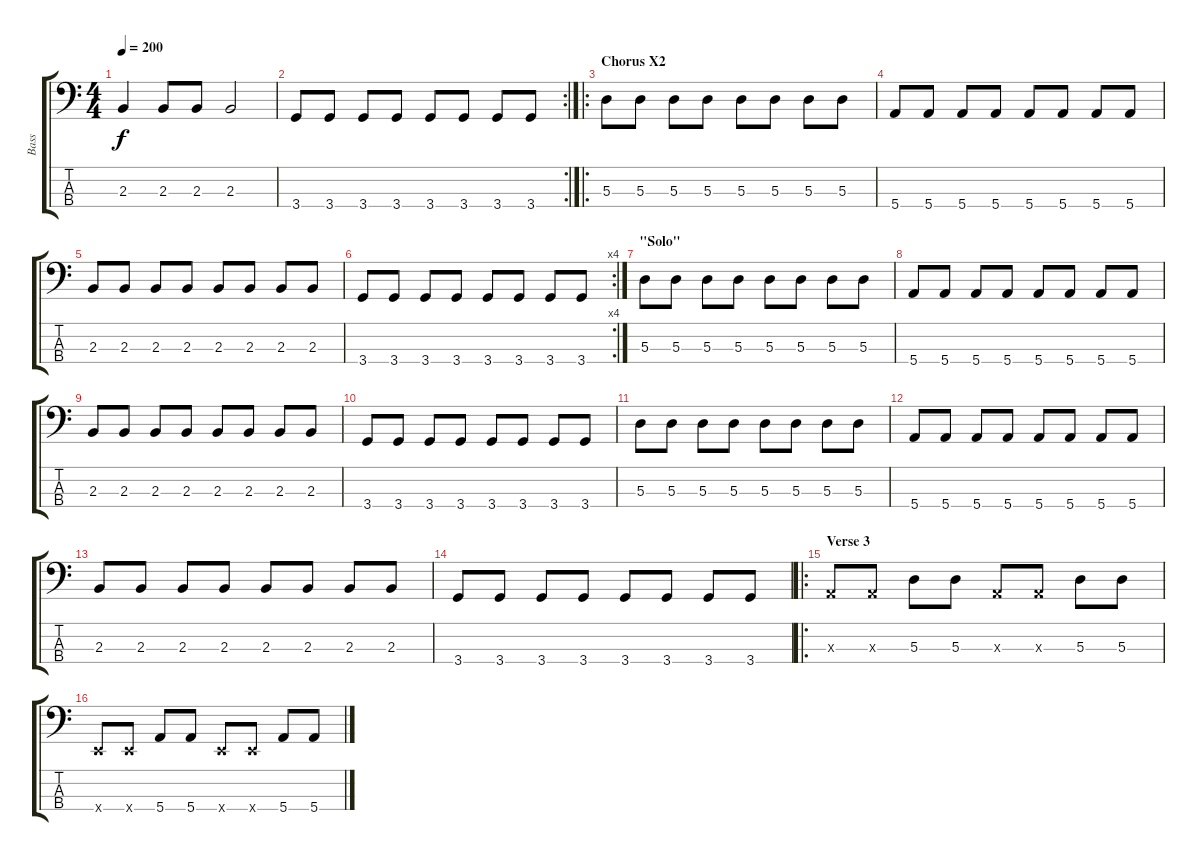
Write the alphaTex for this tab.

\track ("Bass" "Bass") {instrument electricbasspick}
\staff {score tabs}
\tuning (G2 D2 A1 E1) {hide}
\ts (4 4)
\tempo 200
\clef f4
\ks c
2.3.4{dy f} 2.3.8 2.3.8 2.3.2 |
\rc 2
3.4.8 3.4.8 3.4.8 3.4.8 3.4.8 3.4.8 3.4.8 3.4.8 |
\ro
\section ("" "Chorus X2")
5.3.8 5.3.8 5.3.8 5.3.8 5.3.8 5.3.8 5.3.8 5.3.8 |
5.4.8 5.4.8 5.4.8 5.4.8 5.4.8 5.4.8 5.4.8 5.4.8 |
2.3.8 2.3.8 2.3.8 2.3.8 2.3.8 2.3.8 2.3.8 2.3.8 |
\rc 4
3.4.8 3.4.8 3.4.8 3.4.8 3.4.8 3.4.8 3.4.8 3.4.8 |
\section ("" "\"Solo\"")
5.3.8 5.3.8 5.3.8 5.3.8 5.3.8 5.3.8 5.3.8 5.3.8 |
5.4.8 5.4.8 5.4.8 5.4.8 5.4.8 5.4.8 5.4.8 5.4.8 |
2.3.8 2.3.8 2.3.8 2.3.8 2.3.8 2.3.8 2.3.8 2.3.8 |
3.4.8 3.4.8 3.4.8 3.4.8 3.4.8 3.4.8 3.4.8 3.4.8 |
5.3.8 5.3.8 5.3.8 5.3.8 5.3.8 5.3.8 5.3.8 5.3.8 |
5.4.8 5.4.8 5.4.8 5.4.8 5.4.8 5.4.8 5.4.8 5.4.8 |
2.3.8 2.3.8 2.3.8 2.3.8 2.3.8 2.3.8 2.3.8 2.3.8 |
3.4.8 3.4.8 3.4.8 3.4.8 3.4.8 3.4.8 3.4.8 3.4.8 |
\ro
\section ("" "Verse 3")
0.3{x}.8 0.3{x}.8 5.3.8 5.3.8 0.3{x}.8 0.3{x}.8 5.3.8 5.3.8 |
0.4{x}.8 0.4{x}.8 5.4.8 5.4.8 0.4{x}.8 0.4{x}.8 5.4.8 5.4.8
